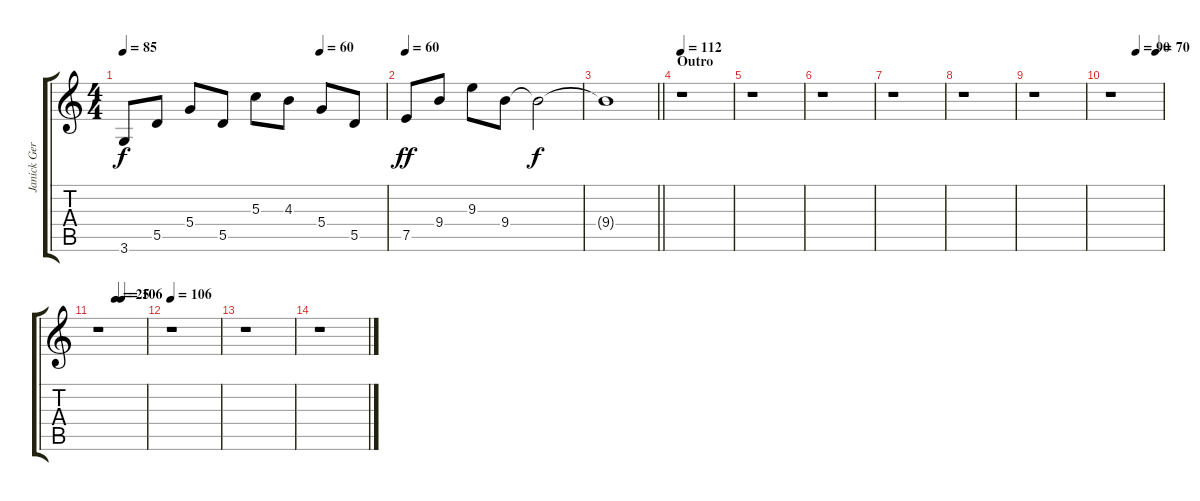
\track ("Janick Gers" "Janick Ger") {instrument distortionguitar}
\staff {score tabs}
\tuning (E4 B3 G3 D3 A2 E2) {hide}
\ts (4 4)
\tempo 85
\tempo (60 0.75)
\clef g2
\ks c
3.6.8{dy f} 5.5.8 5.4.8 5.5.8 5.3.8 4.3.8 5.4.8 5.5.8 |
\tempo 60
7.5.8{dy ff} 9.4.8 9.3.8 9.4.8 9.4{t}.2{dy f} |
\barLineRight lightlight
9.4{t}.1{volume 4} |
\section ("" "Outro")
\tempo 112
r.1 |
r.1 |
r.1 |
r.1 |
r.1 |
r.1 |
\tempo (90 0.5)
\tempo (70 0.875)
r.1 |
\tempo (25 0.375)
\tempo (106 0.5)
r.1 |
\tempo 106
r.1 |
r.1 |
r.1
